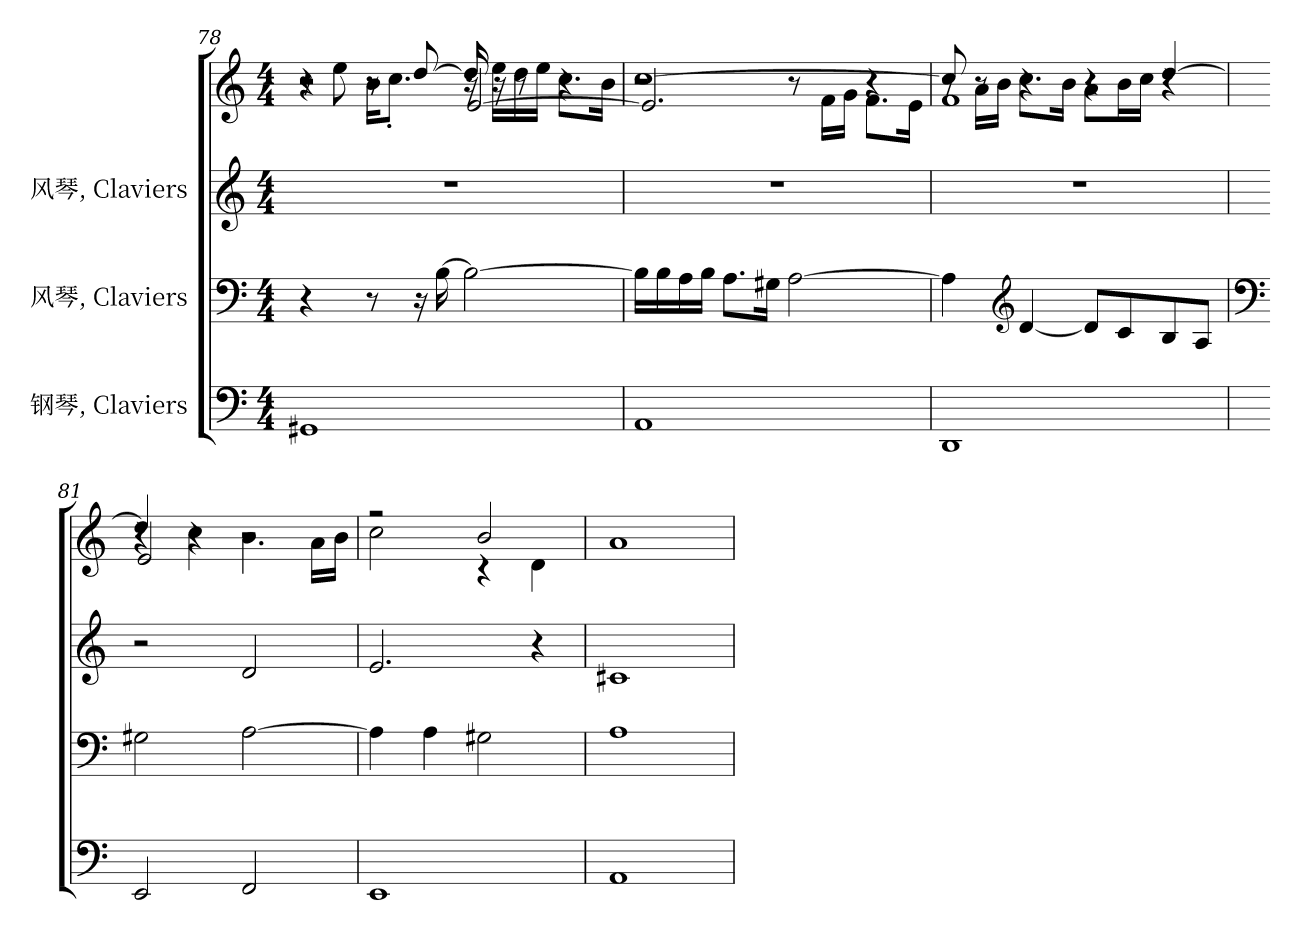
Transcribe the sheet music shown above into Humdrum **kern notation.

**kern	**kern	**kern	**kern
*part3	*part2	*part1	*part1
*staff4	*staff3	*staff2	*staff1
*I"钢琴, Claviers	*I"风琴, Claviers	*I"风琴, Claviers	*
!!LO:LB:g=z
*clefF4	*clefF4	*clefG2	*clefG2
*k[]	*k[]	*k[]	*k[]
*M4/4	*M4/4	*M4/4	*M4/4
=78	=78	=78	=78
*	*	*	*^
*	*	*	*	*^
1GG#X	4r	1r	4r	8r	2r
.	.	.	.	8ee\	.
.	8r	.	8r	16b\KL	.
.	.	.	.	8.cc'\J	.
.	16r	.	[8dd/	.	.
.	[16B\	.	.	.	.
.	2B\_	.	16dd/]	16r	[2e/
.	.	.	16r	16ee\LL	.
.	.	.	8r	16dd\	.
.	.	.	.	16ee\JJ	.
.	.	.	4r	8.cc\L	.
.	.	.	.	16b\Jk	.
=79	=79	=79	=79	=79	=79
1AA	16B\LL]	1r	[1cc	2r	2.e/]
.	16B\	.	.	.	.
.	16A\	.	.	.	.
.	16B\JJ	.	.	.	.
.	8.A\L	.	.	.	.
.	16G#X\Jk	.	.	.	.
.	[2A\	.	.	8r	.
.	.	.	.	16f\LL	.
.	.	.	.	16g\JJ	.
.	.	.	.	8.f\L	4r
.	.	.	.	16e\Jk	.
=80	=80	=80	=80	=80	=80
1DD	4A\]	1r	8cc/]	8r	1f
.	.	.	8r	16a\LL	.
.	.	.	.	16b\JJ	.
*	*clefG2	*	*	*	*
.	[4d/	.	4r	8.cc\L	.
.	.	.	.	16b\Jk	.
.	8d/L]	.	4r	8a\L	.
.	8c/	.	.	16b\L	.
.	.	.	.	16cc\JJ	.
.	8B/	.	[4dd/	4r	.
.	8A/J	.	.	.	.
!!LO:PB:g=z	!!	!!
=81	=81	=81	=81	=81	=81
*	*clefF4	*	*	*	*
2EE/	2G#X\	2r	4dd/]	4r	2e/
.	.	.	4r	4cc\	.
2FF/	[2A\	2d/	2r	4.b\	2r
.	.	.	.	16a\LL	.
.	.	.	.	16b\JJ	.
*	*	*	*	*v	*v
=82	=82	=82	=82	=82
1EE	4A\]	2.e/	2r	2cc\
.	4A\	.	.	.
.	2G#X\	.	2b/	4r
.	.	4r	.	4d\
*	*	*	*v	*v
=83	=83	=83	=83
*	*	*	*MM45
1AA	1A	1c#X	1a
=	=	=	=
*-	*-	*-	*-
